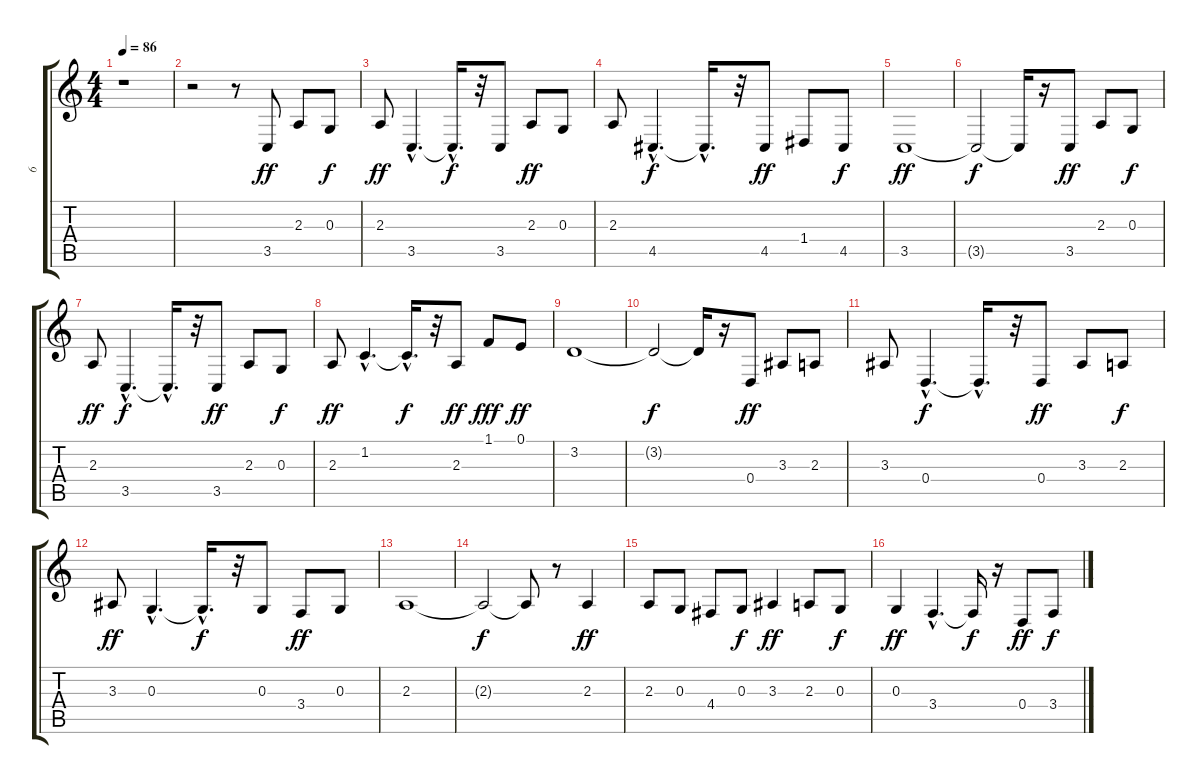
\track ("6" "6") {instrument bassoon}
\staff {score tabs}
\tuning (E4 B3 G3 D3 A2 E2) {hide}
\ts (4 4)
\tempo 86
\clef g2
\ks c
r.1{dy ff} |
r.2 r.8 3.5.8 2.3.8 0.3.8{dy f} |
2.3.8{dy ff} 3.5{hac}.4{d} 3.5{hac t}.16{d dy f} r.32 3.5.8 2.3.8{dy ff} 0.3.8 |
2.3.8 4.5{hac}.4{d dy f} 4.5{hac t}.16{d} r.32 4.5.8{dy ff} 1.4.8 4.5.8{dy f} |
3.5.1{dy ff} |
3.5{t}.2{dy f} 3.5{t}.16 r.16 3.5.8{dy ff} 2.3.8 0.3.8{dy f} |
2.3.8{dy ff} 3.5{hac}.4{d dy f} 3.5{hac t}.16{d} r.32 3.5.8{dy ff} 2.3.8 0.3.8{dy f} |
2.3.8{dy ff} 1.2{hac}.4{d} 1.2{hac t}.16{d dy f} r.32 2.3.8{dy ff} 1.1.8{dy fff} 0.1.8{dy ff} |
3.2.1 |
3.2{t}.2{dy f} 3.2{t}.16 r.16 0.4.8{dy ff} 3.3.8 2.3.8 |
3.3.8 0.4{hac}.4{d dy f} 0.4{hac t}.16{d} r.32 0.4.8{dy ff} 3.3.8 2.3.8{dy f} |
3.3.8{dy ff} 0.3{hac}.4{d} 0.3{hac t}.16{d dy f} r.32 0.3.8 3.4.8{dy ff} 0.3.8 |
2.3.1 |
2.3{t}.2{dy f} 2.3{t}.8 r.8 2.3.4{dy ff} |
2.3.8 0.3.8 4.4.8 0.3.8{dy f} 3.3.4{dy ff} 2.3.8 0.3.8{dy f} |
0.3.4{dy ff} 3.4{hac}.4{d} 3.4{t}.16{dy f} r.16 0.4.8{dy ff} 3.4.8{dy f}
